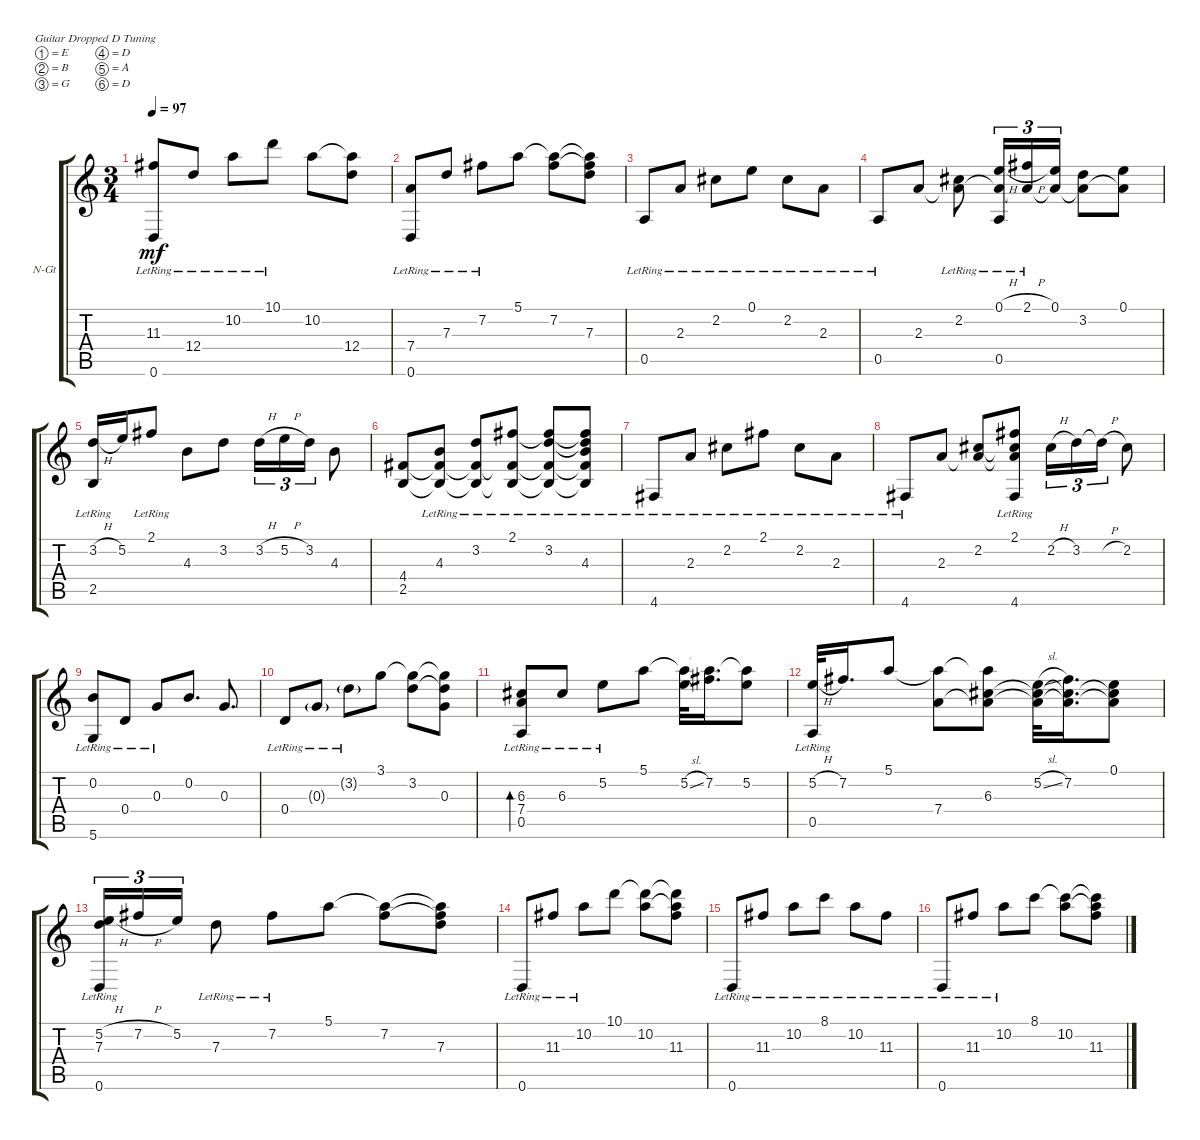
\defaultSystemsLayout 4
\bracketExtendMode groupsimilarinstruments
\firstSystemTrackNameOrientation horizontal
\otherSystemsTrackNameOrientation horizontal
\track ("Nylon Guitar" "N-Gt") {instrument acousticguitarnylon}
\staff {score tabs}
\tuning (E4 B3 G3 D3 A2 D2)
\ts (3 4)
\tempo 97
\clef g2
\ks c
(11.3{lr} 0.6{lr}).8{dy mf} 12.4{lr}.8 10.2{lr}.8 10.1{lr}.8 10.2.8 (12.4 10.2{t}).8 |
(7.4{lr} 0.6{lr}).8 7.3{lr}.8 7.2{lr}.8 5.1.8 (7.2 5.1{t}).8 (7.3 5.1{t} 7.2{t}).8 |
0.5{lr}.8 2.3{lr}.8 2.2{lr}.8 0.1{lr}.8 2.2{lr}.8 2.3{lr}.8 |
0.5{lr}.8 2.3.8 (2.2{lr} 2.3{t}).8 (0.1{h lr} 0.5{lr} 2.3{t}).16{tu (3 2)} (2.1{h lr} 2.3{t}).16{tu (3 2)} (0.1 2.3{t}).16{tu (3 2)} (3.2 2.3{t}).8 (0.1 2.3{t}).8 |
(3.2{h} 2.5{lr}).16 5.2.16 2.1{lr}.8 4.3.8 3.2.8 3.2{h}.16{tu (3 2)} 5.2{h}.16{tu (3 2)} 3.2.16{tu (3 2)} 4.3.8 |
(4.4 2.5).8 (4.3{lr} 4.4{lr t} 2.5{t}).8 (3.2{lr} 4.4{lr t} 2.5{t}).8 (2.1 4.4{lr t} 2.5{t}).8 (3.2 2.1{t} 4.4{lr t} 2.5{t}).8 (4.3 2.1{t} 3.2{t} 4.4{lr t} 2.5{t}).8 |
4.6{lr}.8 2.3{lr}.8 2.2{lr}.8 2.1{lr}.8 2.2{lr}.8 2.3{lr}.8 |
4.6{lr}.8 2.3.8 (2.2 2.3{t}).8 (2.1 4.6{lr} 2.3{t} 2.2{t}).8 2.2{h}.16{tu (3 2)} 3.2.16{tu (3 2)} 3.2{h t}.16{tu (3 2)} 2.2.8 |
(5.6{lr} 0.2{lr}).8 0.4{lr}.8 0.3{lr}.8 0.2.8{d} 0.3.8{d} |
0.4{lr}.8 0.3{g lr}.8 3.2{g lr}.8 3.1.8 (3.2 3.1{t}).8 (0.3 3.1{t} 3.2{t}).8 |
(0.5{lr} 7.4{lr} 6.3{lr}).8{bd 156} 6.3{lr}.8 5.2{lr}.8 5.1.8 (5.2{sl} 5.1{t}).32 (7.2 5.1{t}).16{d} (5.2 5.1{t}).8 |
(5.2{h lr} 0.5{lr}).32 7.2.16{d} 5.1.8 (7.4 5.1{t}).8 (6.3 7.4{t} 5.1{t}).8 (5.2{sl} 7.4{t} 6.3{t}).32 (7.2 7.4{t} 6.3{t}).16{d} (0.1 7.4{t} 6.3{t}).8 |
(5.2{h} 0.6{lr} 7.3{lr}).16{tu (3 2)} 7.2{h}.16{tu (3 2)} 5.2.16{tu (3 2)} 7.3{lr}.8 7.2{lr}.8 5.1.8 (7.2 5.1{t}).8 (7.3 5.1{t} 7.2{t}).8 |
0.6{lr}.8 11.3{lr}.8 10.2{lr}.8 10.1.8 (10.2 10.1{t}).8 (11.3 10.1{t} 10.2{t}).8 |
0.6{lr}.8 11.3{lr}.8 10.2{lr}.8 8.1{lr}.8 10.2{lr}.8 11.3{lr}.8 |
0.6{lr}.8 11.3{lr}.8 10.2{lr}.8 8.1.8 (10.2 8.1{t}).8 (11.3 8.1{t} 10.2{t}).8
